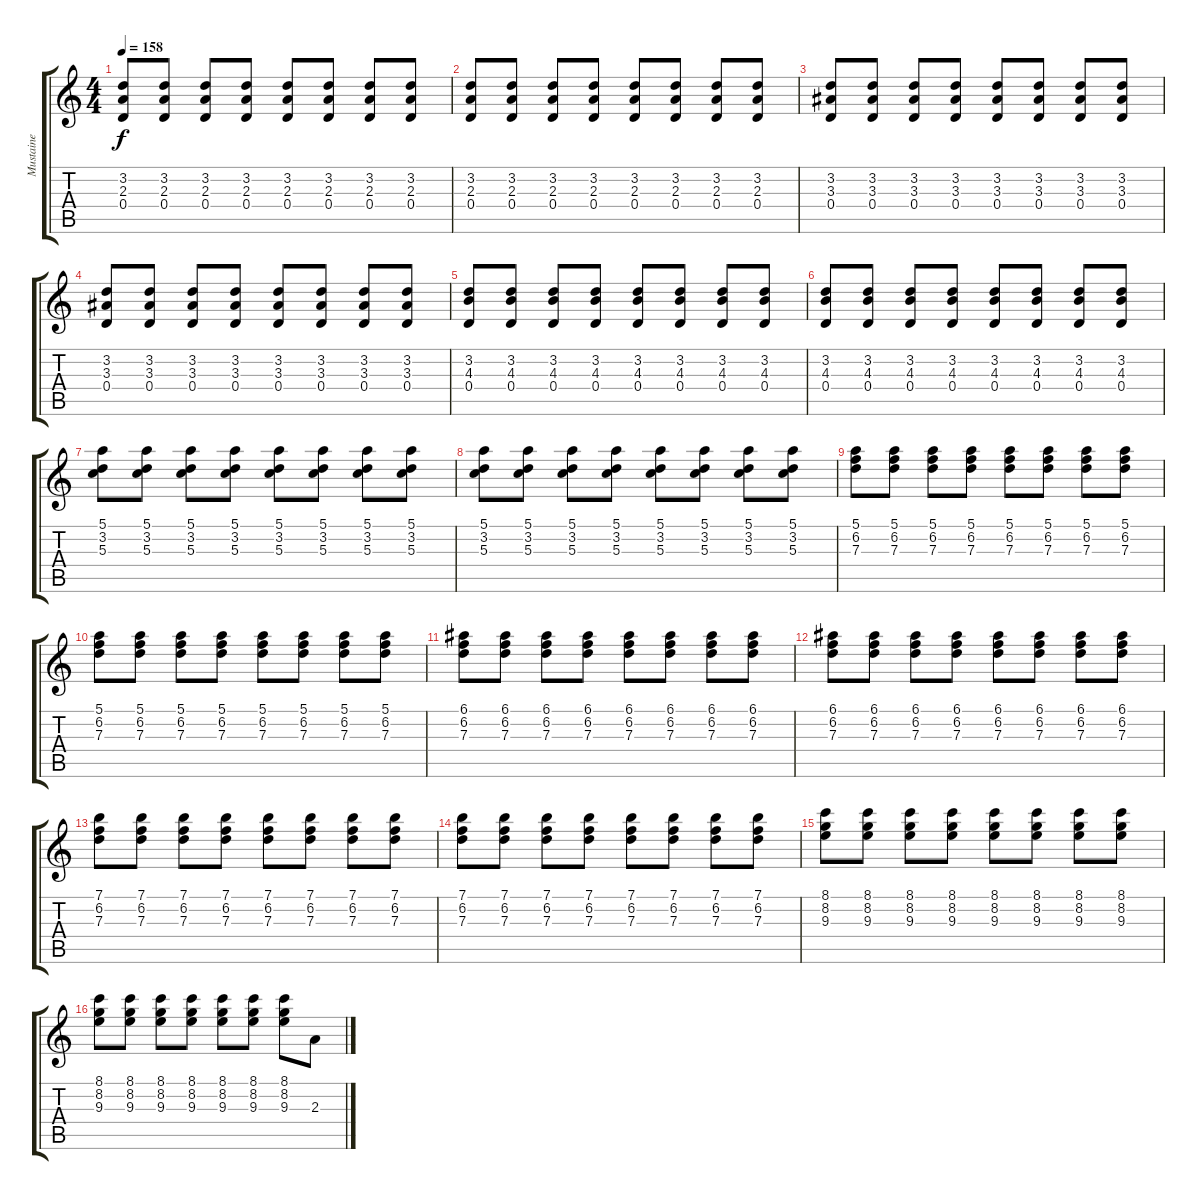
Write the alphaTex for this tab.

\track ("Mustaine" "Mustaine") {instrument distortionguitar}
\staff {score tabs}
\tuning (E4 B3 G3 D3 A2 E2) {hide}
\ts (4 4)
\tempo 158
\clef g2
\ks c
(3.2 2.3 0.4).8{dy f instrument distortionguitar} (3.2 2.3 0.4).8 (3.2 2.3 0.4).8 (3.2 2.3 0.4).8 (3.2 2.3 0.4).8 (3.2 2.3 0.4).8 (3.2 2.3 0.4).8 (3.2 2.3 0.4).8 |
(3.2 2.3 0.4).8 (3.2 2.3 0.4).8 (3.2 2.3 0.4).8 (3.2 2.3 0.4).8 (3.2 2.3 0.4).8 (3.2 2.3 0.4).8 (3.2 2.3 0.4).8 (3.2 2.3 0.4).8 |
(3.2 3.3 0.4).8 (3.2 3.3 0.4).8 (3.2 3.3 0.4).8 (3.2 3.3 0.4).8 (3.2 3.3 0.4).8 (3.2 3.3 0.4).8 (3.2 3.3 0.4).8 (3.2 3.3 0.4).8 |
(3.2 3.3 0.4).8 (3.2 3.3 0.4).8 (3.2 3.3 0.4).8 (3.2 3.3 0.4).8 (3.2 3.3 0.4).8 (3.2 3.3 0.4).8 (3.2 3.3 0.4).8 (3.2 3.3 0.4).8 |
(3.2 4.3 0.4).8 (3.2 4.3 0.4).8 (3.2 4.3 0.4).8 (3.2 4.3 0.4).8 (3.2 4.3 0.4).8 (3.2 4.3 0.4).8 (3.2 4.3 0.4).8 (3.2 4.3 0.4).8 |
(3.2 4.3 0.4).8 (3.2 4.3 0.4).8 (3.2 4.3 0.4).8 (3.2 4.3 0.4).8 (3.2 4.3 0.4).8 (3.2 4.3 0.4).8 (3.2 4.3 0.4).8 (3.2 4.3 0.4).8 |
(5.1 3.2 5.3).8 (5.1 3.2 5.3).8 (5.1 3.2 5.3).8 (5.1 3.2 5.3).8 (5.1 3.2 5.3).8 (5.1 3.2 5.3).8 (5.1 3.2 5.3).8 (5.1 3.2 5.3).8 |
(5.1 3.2 5.3).8 (5.1 3.2 5.3).8 (5.1 3.2 5.3).8 (5.1 3.2 5.3).8 (5.1 3.2 5.3).8 (5.1 3.2 5.3).8 (5.1 3.2 5.3).8 (5.1 3.2 5.3).8 |
(5.1 6.2 7.3).8 (5.1 6.2 7.3).8 (5.1 6.2 7.3).8 (5.1 6.2 7.3).8 (5.1 6.2 7.3).8 (5.1 6.2 7.3).8 (5.1 6.2 7.3).8 (5.1 6.2 7.3).8 |
(5.1 6.2 7.3).8 (5.1 6.2 7.3).8 (5.1 6.2 7.3).8 (5.1 6.2 7.3).8 (5.1 6.2 7.3).8 (5.1 6.2 7.3).8 (5.1 6.2 7.3).8 (5.1 6.2 7.3).8 |
(6.1 6.2 7.3).8 (6.1 6.2 7.3).8 (6.1 6.2 7.3).8 (6.1 6.2 7.3).8 (6.1 6.2 7.3).8 (6.1 6.2 7.3).8 (6.1 6.2 7.3).8 (6.1 6.2 7.3).8 |
(6.1 6.2 7.3).8 (6.1 6.2 7.3).8 (6.1 6.2 7.3).8 (6.1 6.2 7.3).8 (6.1 6.2 7.3).8 (6.1 6.2 7.3).8 (6.1 6.2 7.3).8 (6.1 6.2 7.3).8 |
(7.1 6.2 7.3).8 (7.1 6.2 7.3).8 (7.1 6.2 7.3).8 (7.1 6.2 7.3).8 (7.1 6.2 7.3).8 (7.1 6.2 7.3).8 (7.1 6.2 7.3).8 (7.1 6.2 7.3).8 |
(7.1 6.2 7.3).8 (7.1 6.2 7.3).8 (7.1 6.2 7.3).8 (7.1 6.2 7.3).8 (7.1 6.2 7.3).8 (7.1 6.2 7.3).8 (7.1 6.2 7.3).8 (7.1 6.2 7.3).8 |
(8.1 8.2 9.3).8 (8.1 8.2 9.3).8 (8.1 8.2 9.3).8 (8.1 8.2 9.3).8 (8.1 8.2 9.3).8 (8.1 8.2 9.3).8 (8.1 8.2 9.3).8 (8.1 8.2 9.3).8 |
(8.1 8.2 9.3).8 (8.1 8.2 9.3).8 (8.1 8.2 9.3).8 (8.1 8.2 9.3).8 (8.1 8.2 9.3).8 (8.1 8.2 9.3).8 (8.1 8.2 9.3).8 2.3.8
